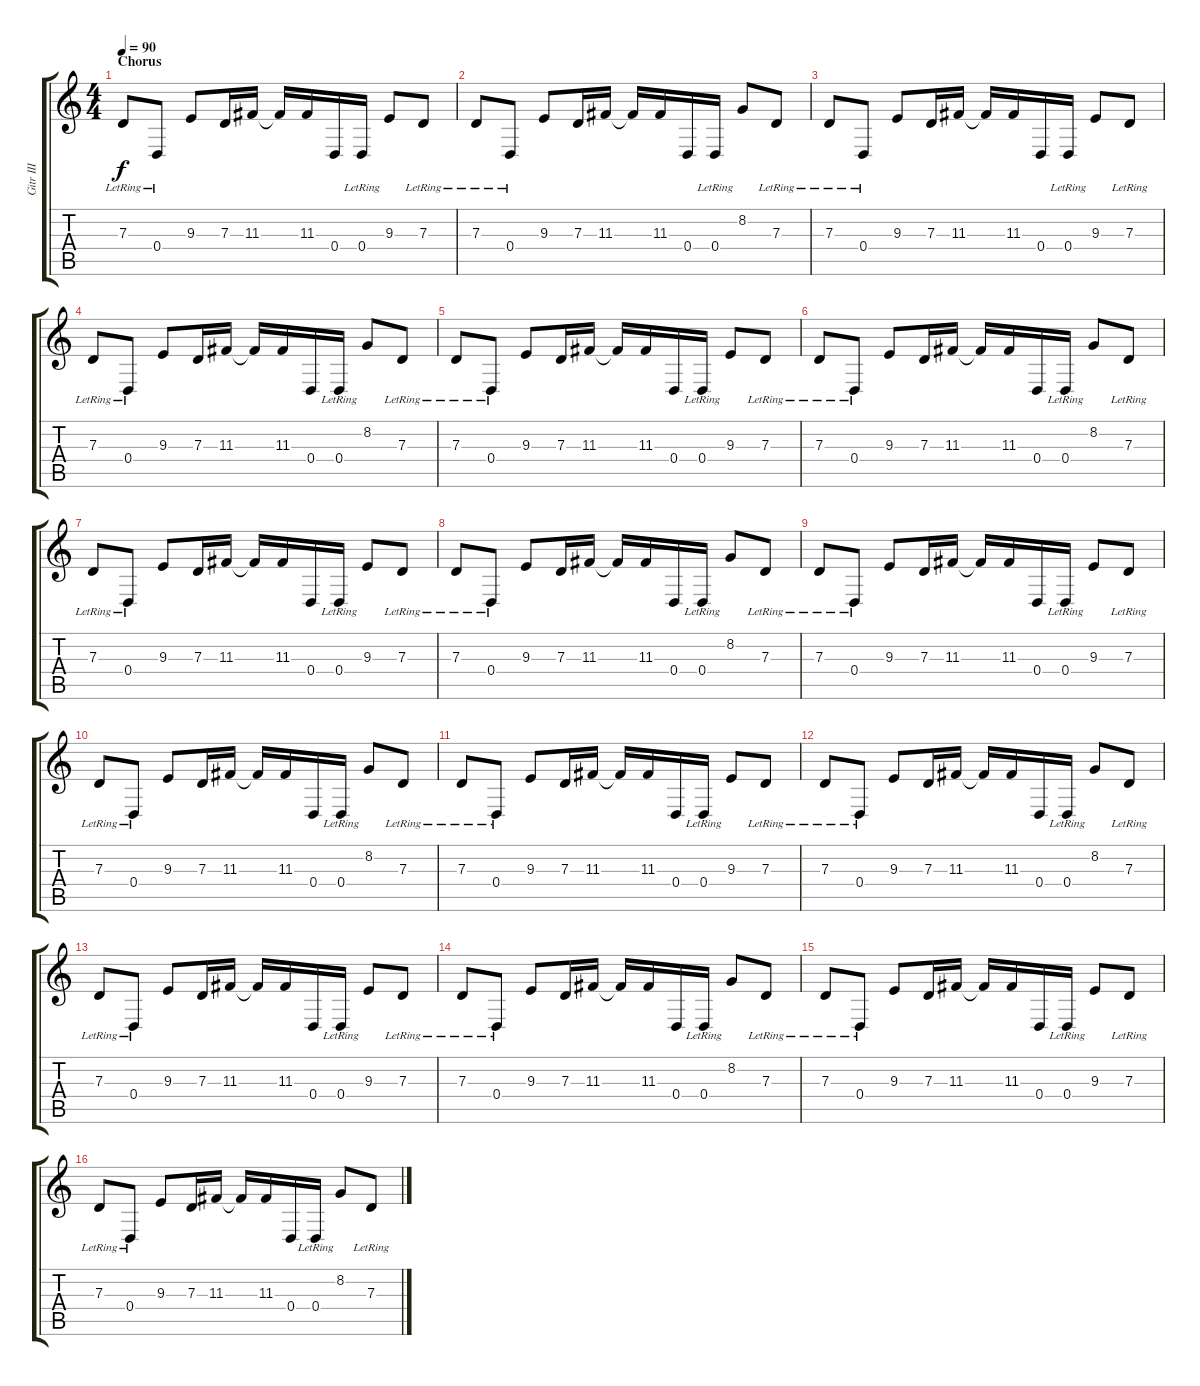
\track ("Gitr III" "Gitr III") {instrument sitar}
\staff {score tabs}
\tuning (E4 B3 G3 D3 A2 D2) {hide}
\ts (4 4)
\section ("" "Chorus")
\tempo 90
\clef g2
\ks c
7.3{lr}.8{dy f} 0.4{lr}.8 9.3.8 7.3.16 11.3.16 11.3{t}.16 11.3.16 0.4.16 0.4{lr}.16 9.3.8 7.3{lr}.8 |
7.3{lr}.8 0.4{lr}.8 9.3.8 7.3.16 11.3.16 11.3{t}.16 11.3.16 0.4.16 0.4{lr}.16 8.2.8 7.3{lr}.8 |
7.3{lr}.8 0.4{lr}.8 9.3.8 7.3.16 11.3.16 11.3{t}.16 11.3.16 0.4.16 0.4{lr}.16 9.3.8 7.3{lr}.8 |
7.3{lr}.8 0.4{lr}.8 9.3.8 7.3.16 11.3.16 11.3{t}.16 11.3.16 0.4.16 0.4{lr}.16 8.2.8 7.3{lr}.8 |
7.3{lr}.8 0.4{lr}.8 9.3.8 7.3.16 11.3.16 11.3{t}.16 11.3.16 0.4.16 0.4{lr}.16 9.3.8 7.3{lr}.8 |
7.3{lr}.8 0.4{lr}.8 9.3.8 7.3.16 11.3.16 11.3{t}.16 11.3.16 0.4.16 0.4{lr}.16 8.2.8 7.3{lr}.8 |
7.3{lr}.8 0.4{lr}.8 9.3.8 7.3.16 11.3.16 11.3{t}.16 11.3.16 0.4.16 0.4{lr}.16 9.3.8 7.3{lr}.8 |
7.3{lr}.8 0.4{lr}.8 9.3.8 7.3.16 11.3.16 11.3{t}.16 11.3.16 0.4.16 0.4{lr}.16 8.2.8 7.3{lr}.8 |
7.3{lr}.8 0.4{lr}.8 9.3.8 7.3.16 11.3.16 11.3{t}.16 11.3.16 0.4.16 0.4{lr}.16 9.3.8 7.3{lr}.8 |
7.3{lr}.8 0.4{lr}.8 9.3.8 7.3.16 11.3.16 11.3{t}.16 11.3.16 0.4.16 0.4{lr}.16 8.2.8 7.3{lr}.8 |
7.3{lr}.8 0.4{lr}.8 9.3.8 7.3.16 11.3.16 11.3{t}.16 11.3.16 0.4.16 0.4{lr}.16 9.3.8 7.3{lr}.8 |
7.3{lr}.8 0.4{lr}.8 9.3.8 7.3.16 11.3.16 11.3{t}.16 11.3.16 0.4.16 0.4{lr}.16 8.2.8 7.3{lr}.8 |
7.3{lr}.8 0.4{lr}.8 9.3.8 7.3.16 11.3.16 11.3{t}.16 11.3.16 0.4.16 0.4{lr}.16 9.3.8 7.3{lr}.8 |
7.3{lr}.8 0.4{lr}.8 9.3.8 7.3.16 11.3.16 11.3{t}.16 11.3.16 0.4.16 0.4{lr}.16 8.2.8 7.3{lr}.8 |
7.3{lr}.8 0.4{lr}.8 9.3.8 7.3.16 11.3.16 11.3{t}.16 11.3.16 0.4.16 0.4{lr}.16 9.3.8 7.3{lr}.8 |
7.3{lr}.8 0.4{lr}.8 9.3.8 7.3.16 11.3.16 11.3{t}.16 11.3.16 0.4.16 0.4{lr}.16 8.2.8 7.3{lr}.8
